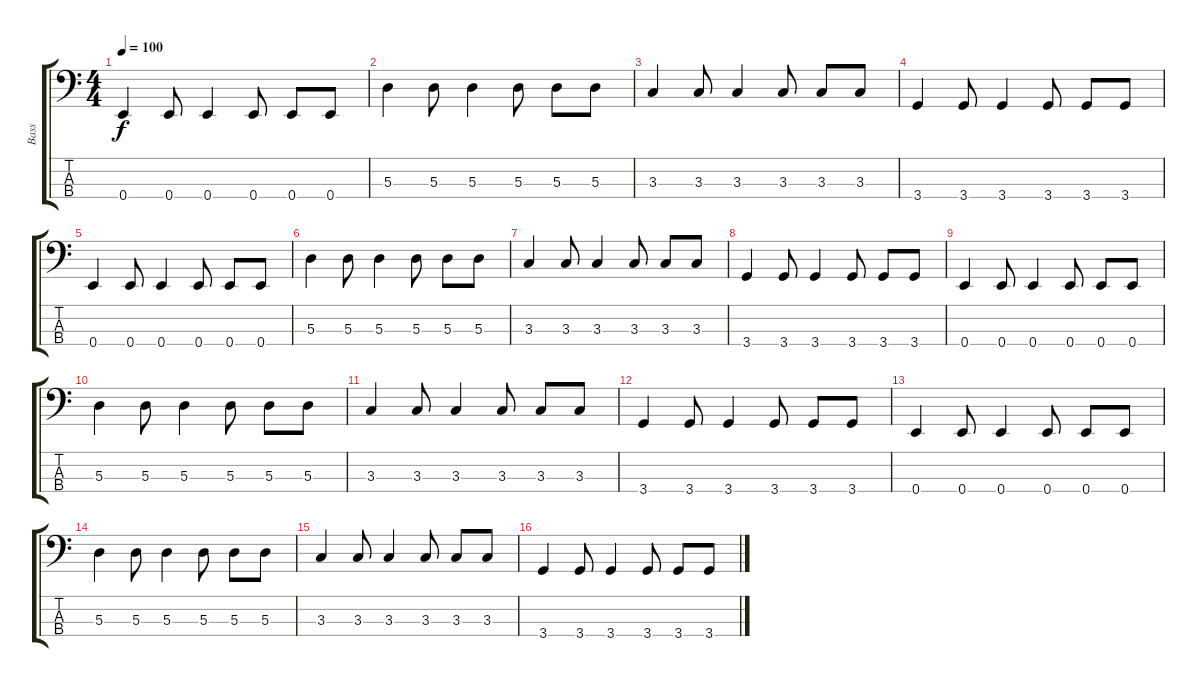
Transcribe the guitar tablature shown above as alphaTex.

\track ("Bass" "Bass") {instrument electricbasspick}
\staff {score tabs}
\tuning (G2 D2 A1 E1) {hide}
\ts (4 4)
\tempo 100
\clef f4
\ks c
0.4.4{dy f} 0.4.8 0.4.4 0.4.8 0.4.8 0.4.8 |
5.3.4 5.3.8 5.3.4 5.3.8 5.3.8 5.3.8 |
3.3.4 3.3.8 3.3.4 3.3.8 3.3.8 3.3.8 |
3.4.4 3.4.8 3.4.4 3.4.8 3.4.8 3.4.8 |
0.4.4 0.4.8 0.4.4 0.4.8 0.4.8 0.4.8 |
5.3.4 5.3.8 5.3.4 5.3.8 5.3.8 5.3.8 |
3.3.4 3.3.8 3.3.4 3.3.8 3.3.8 3.3.8 |
3.4.4 3.4.8 3.4.4 3.4.8 3.4.8 3.4.8 |
0.4.4 0.4.8 0.4.4 0.4.8 0.4.8 0.4.8 |
5.3.4 5.3.8 5.3.4 5.3.8 5.3.8 5.3.8 |
3.3.4 3.3.8 3.3.4 3.3.8 3.3.8 3.3.8 |
3.4.4 3.4.8 3.4.4 3.4.8 3.4.8 3.4.8 |
0.4.4 0.4.8 0.4.4 0.4.8 0.4.8 0.4.8 |
5.3.4 5.3.8 5.3.4 5.3.8 5.3.8 5.3.8 |
3.3.4 3.3.8 3.3.4 3.3.8 3.3.8 3.3.8 |
3.4.4{volume 8} 3.4.8 3.4.4 3.4.8 3.4.8 3.4.8
